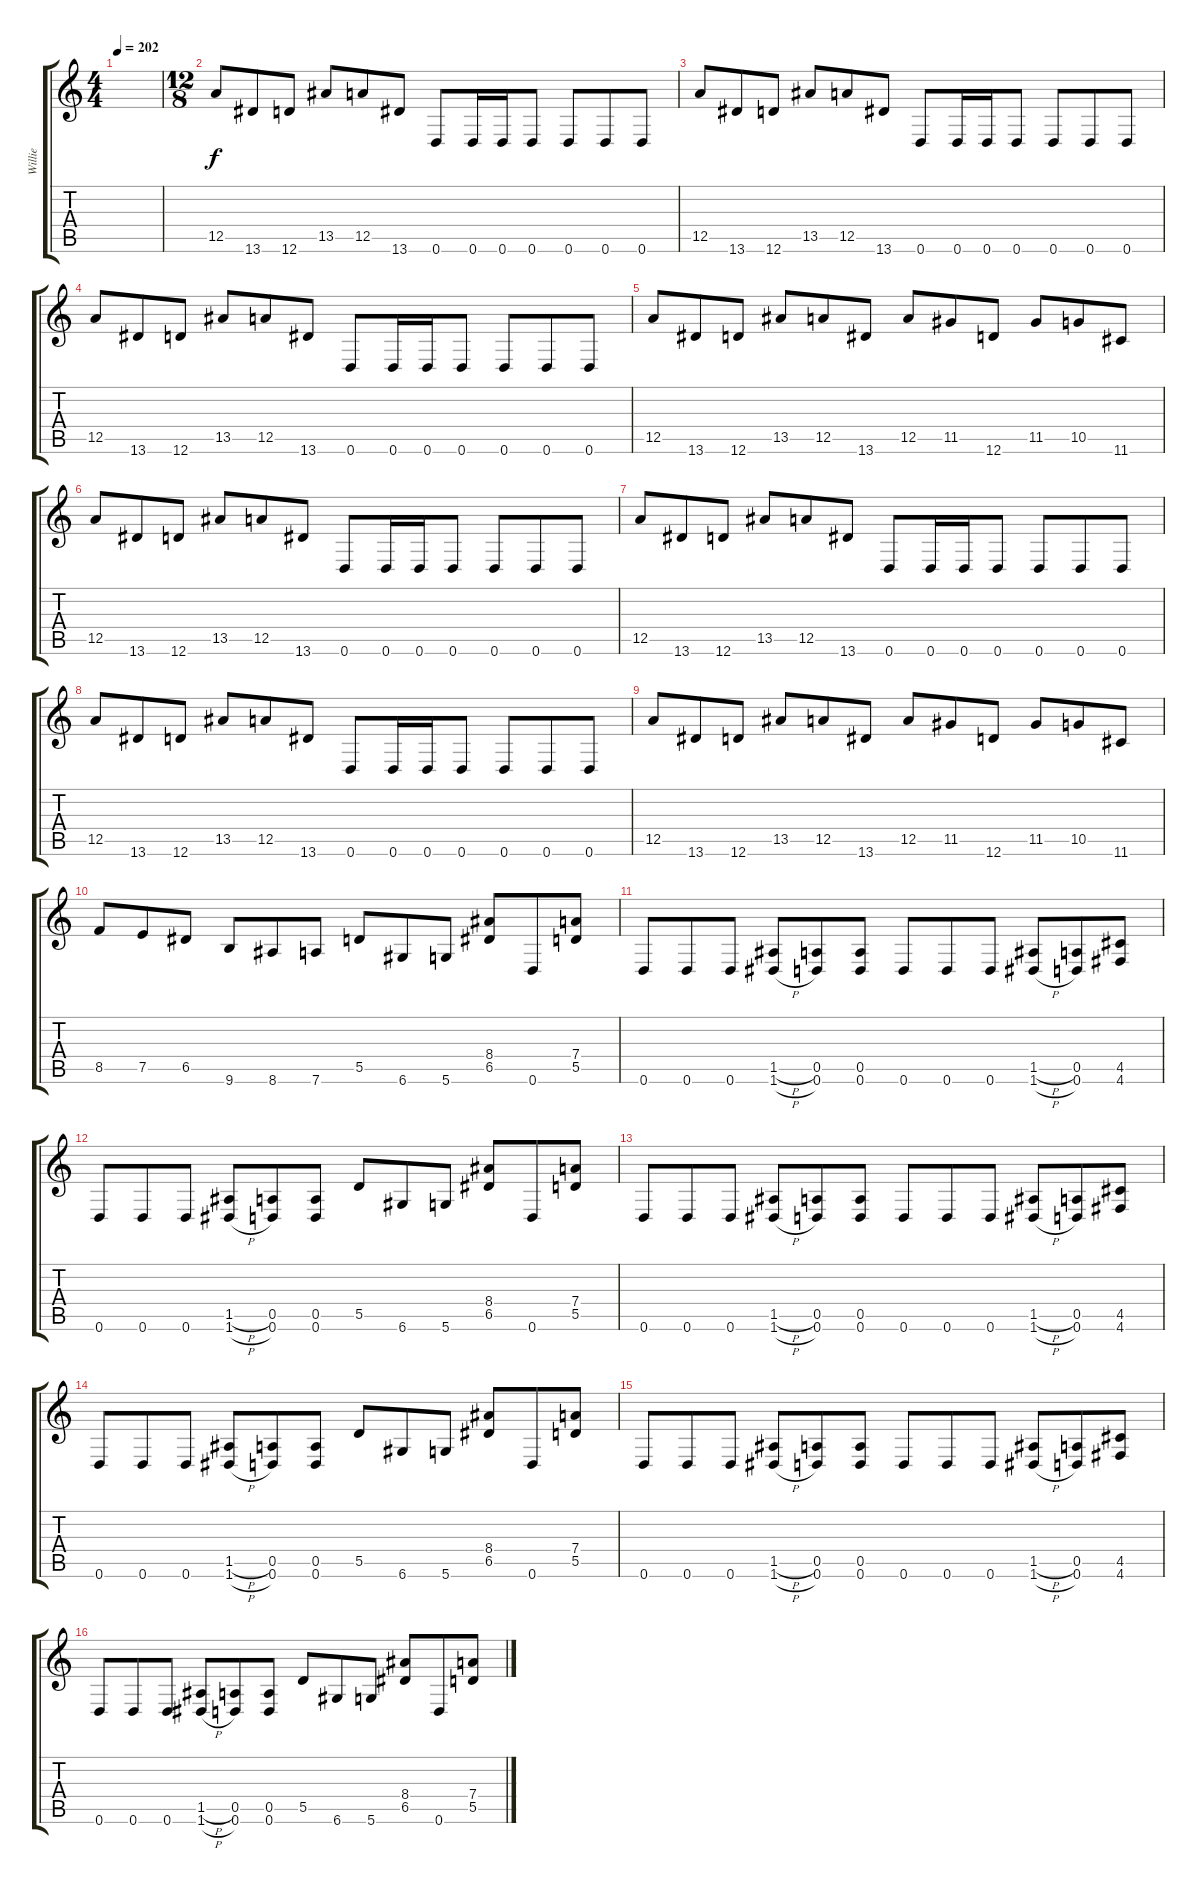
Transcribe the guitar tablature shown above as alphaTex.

\track ("Willie" "Willie") {instrument distortionguitar}
\staff {score tabs}
\tuning (E4 B3 G3 D3 A2 D2) {hide}
\ts (4 4)
\tempo 202
\clef g2
\ks c
|
\ts (12 8)
12.5.8 13.6.8 12.6.8 13.5.8 12.5.8 13.6.8 0.6.8 0.6.16 0.6.16 0.6.8 0.6.8 0.6.8 0.6.8 |
12.5.8 13.6.8 12.6.8 13.5.8 12.5.8 13.6.8 0.6.8 0.6.16 0.6.16 0.6.8 0.6.8 0.6.8 0.6.8 |
12.5.8 13.6.8 12.6.8 13.5.8 12.5.8 13.6.8 0.6.8 0.6.16 0.6.16 0.6.8 0.6.8 0.6.8 0.6.8 |
12.5.8 13.6.8 12.6.8 13.5.8 12.5.8 13.6.8 12.5.8 11.5.8 12.6.8 11.5.8 10.5.8 11.6.8 |
12.5.8 13.6.8 12.6.8 13.5.8 12.5.8 13.6.8 0.6.8 0.6.16 0.6.16 0.6.8 0.6.8 0.6.8 0.6.8 |
12.5.8 13.6.8 12.6.8 13.5.8 12.5.8 13.6.8 0.6.8 0.6.16 0.6.16 0.6.8 0.6.8 0.6.8 0.6.8 |
12.5.8 13.6.8 12.6.8 13.5.8 12.5.8 13.6.8 0.6.8 0.6.16 0.6.16 0.6.8 0.6.8 0.6.8 0.6.8 |
12.5.8 13.6.8 12.6.8 13.5.8 12.5.8 13.6.8 12.5.8 11.5.8 12.6.8 11.5.8 10.5.8 11.6.8 |
8.5.8 7.5.8 6.5.8 9.6.8 8.6.8 7.6.8 5.5.8 6.6.8 5.6.8 (8.4 6.5).8 0.6.8 (7.4 5.5).8 |
0.6.8 0.6.8 0.6.8 (1.5{h} 1.6{h}).8 (0.5 0.6).8 (0.5 0.6).8 0.6.8 0.6.8 0.6.8 (1.5{h} 1.6{h}).8 (0.5 0.6).8 (4.5 4.6).8 |
0.6.8 0.6.8 0.6.8 (1.5{h} 1.6{h}).8 (0.5 0.6).8 (0.5 0.6).8 5.5.8 6.6.8 5.6.8 (8.4 6.5).8 0.6.8 (7.4 5.5).8 |
0.6.8 0.6.8 0.6.8 (1.5{h} 1.6{h}).8 (0.5 0.6).8 (0.5 0.6).8 0.6.8 0.6.8 0.6.8 (1.5{h} 1.6{h}).8 (0.5 0.6).8 (4.5 4.6).8 |
0.6.8 0.6.8 0.6.8 (1.5{h} 1.6{h}).8 (0.5 0.6).8 (0.5 0.6).8 5.5.8 6.6.8 5.6.8 (8.4 6.5).8 0.6.8 (7.4 5.5).8 |
0.6.8 0.6.8 0.6.8 (1.5{h} 1.6{h}).8 (0.5 0.6).8 (0.5 0.6).8 0.6.8 0.6.8 0.6.8 (1.5{h} 1.6{h}).8 (0.5 0.6).8 (4.5 4.6).8 |
0.6.8 0.6.8 0.6.8 (1.5{h} 1.6{h}).8 (0.5 0.6).8 (0.5 0.6).8 5.5.8 6.6.8 5.6.8 (8.4 6.5).8 0.6.8 (7.4 5.5).8
